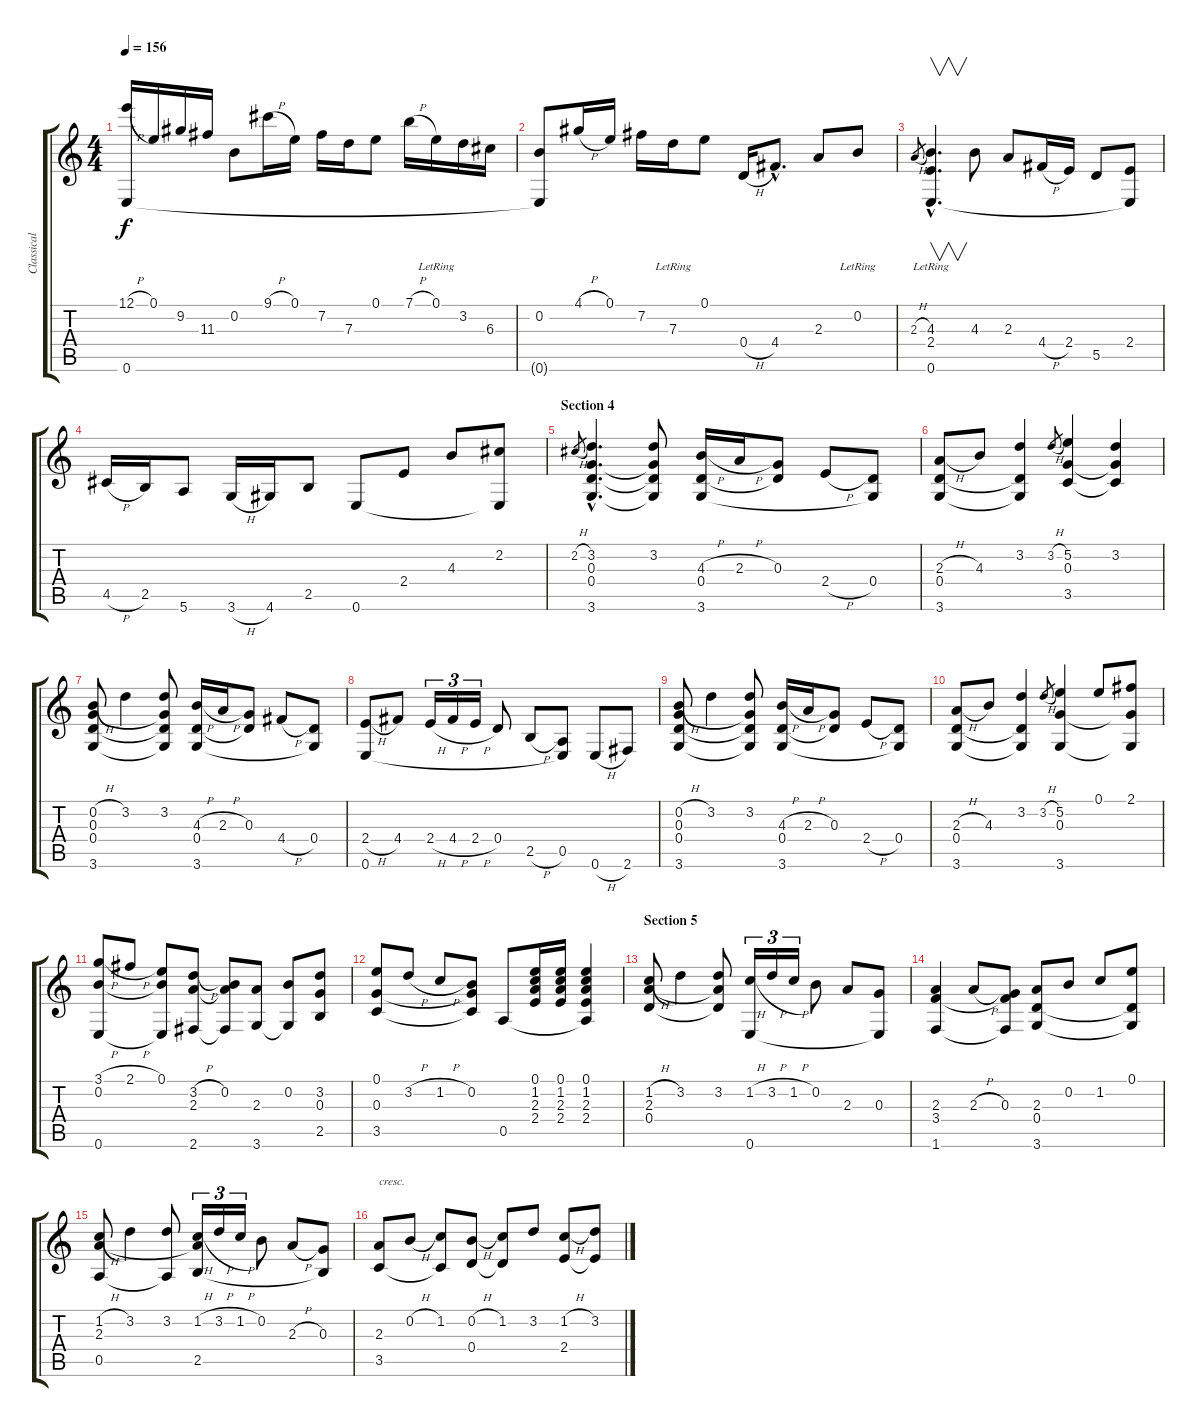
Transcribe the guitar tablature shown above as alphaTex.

\track ("Classical Guitar" "Classical ") {instrument acousticguitarnylon}
\staff {score tabs}
\tuning (E4 B3 G3 D3 A2 E2) {hide}
\ts (4 4)
\tempo 156
\clef g2
\ks c
(12.1{h} 0.6).16{dy f} 0.1.16 9.2.16 11.3.16 0.2.8 9.1{h}.16 0.1.16 7.2.16 7.3.16 0.1.8 7.1{h}.16 0.1{lr}.16 3.2.16 6.3.16 |
(0.2 0.6{t}).8 4.1{h}.16 0.1.16 7.2.16 7.3{lr}.16 0.1.8 0.4{h}.16 4.4{hac}.8{d} 2.3.8 0.2{lr}.8 |
2.3{h}.8{gr} (4.3{hac} 2.4{hac} 0.6{hac lr}).4{v d} 4.3.8 2.3.8 4.4{h}.16 2.4.16 5.5.8 (2.4 0.6{t}).8 |
4.5{h}.16 2.5.16 5.6.8 3.6{h}.16 4.6.16 2.5.8 0.6.8 2.4.8 4.3.8 (2.2 0.6{t}).8 |
\section ("" "Section 4")
2.2{h}.8{gr} (3.2{hac} 0.3{hac} 0.4{hac} 3.6{hac}).4{d} (3.2 0.3{t} 0.4{t} 3.6{t}).8 (4.3{h} 0.4 3.6).16 2.3{h}.16 (0.3 0.4{t}).8 2.4{h}.8 (0.4 3.6{t}).8 |
(2.3{h} 0.4 3.6).8 4.3.8 (3.2 0.4{t} 3.6{t}).4 3.2{h}.8{gr} (5.2 0.3 3.5).4 (3.2 0.3{t} 3.5{t}).4 |
(0.2{h} 0.3 0.4 3.6).8 3.2.4 (3.2 0.3{t} 0.4{t} 3.6{t}).8 (4.3{h} 0.4 3.6).16 2.3{h}.16 (0.3 0.4{t}).8 4.4{h}.8 (0.4 3.6{t}).8 |
(2.4{h} 0.6).8 4.4.8 2.4{h}.16{tu (3 2)} 4.4{h}.16{tu (3 2)} 2.4{h}.16{tu (3 2)} 0.4.8 2.5{h}.8 (0.5 0.6{t}).8 0.6{h}.8 2.6.8 |
(0.2{h} 0.3 0.4 3.6).8 3.2.4 (3.2 0.3{t} 0.4{t} 3.6{t}).8 (4.3{h} 0.4 3.6).16 2.3{h}.16 (0.3 0.4{t}).8 2.4{h}.8 (0.4 3.6{t}).8 |
(2.3{h} 0.4 3.6).8 4.3.8 (3.2 0.4{t} 3.6{t}).4 3.2{h}.8{gr} (5.2 0.3 3.6).4 0.1.8 (2.1 0.3{t} 3.6{t}).8 |
(3.1{h} 0.2 0.6).8 2.1{h}.8 (0.1 0.2{t} 0.6{t}).8 (3.2{h} 2.3 2.6).8 (0.2 2.3{t} 2.6{t}).8 (2.3 3.6).8 (0.2 3.6{t}).8 (3.2 0.3 2.5).8 |
(0.1 0.3 3.5).8 3.2{h}.8 1.2{h}.8 (0.2 0.3{t} 3.5{t}).8 0.5.8 (0.1 1.2 2.3 2.4).16 (0.1 1.2 2.3 2.4).16 (0.1 1.2 2.3 2.4 0.5{t}).4 |
\section ("" "Section 5")
(1.2{h} 2.3 0.4).8 3.2.4 (3.2 2.3{t} 0.4{t}).8 (1.2{h} 0.6).16{tu (3 2)} 3.2{h}.16{tu (3 2)} 1.2{h}.16{tu (3 2)} 0.2.8 2.3.8 (0.3 0.6{t}).8 |
(2.3 3.4 1.6).4 2.3{h}.8 (0.3 3.4{t} 1.6{t}).8 (2.3 0.4 3.6).8 0.2.8 1.2.8 (0.1 0.4{t} 3.6{t}).8 |
(1.2{h} 2.3 0.5).8 3.2.4 (3.2 0.5{t}).8 (1.2{h} 2.3{t} 2.5).16{tu (3 2)} 3.2{h}.16{tu (3 2)} 1.2{h}.16{tu (3 2)} 0.2.8 2.3{h}.8 (0.3 2.5{t}).8 |
(2.3 3.5).8{txt "cresc."} 0.2{h}.8 (1.2 3.5{t}).8 (0.2{h} 0.4).8 (1.2 0.4{t}).8 3.2.8 (1.2{h} 2.4).8 (3.2 2.4{t}).8
